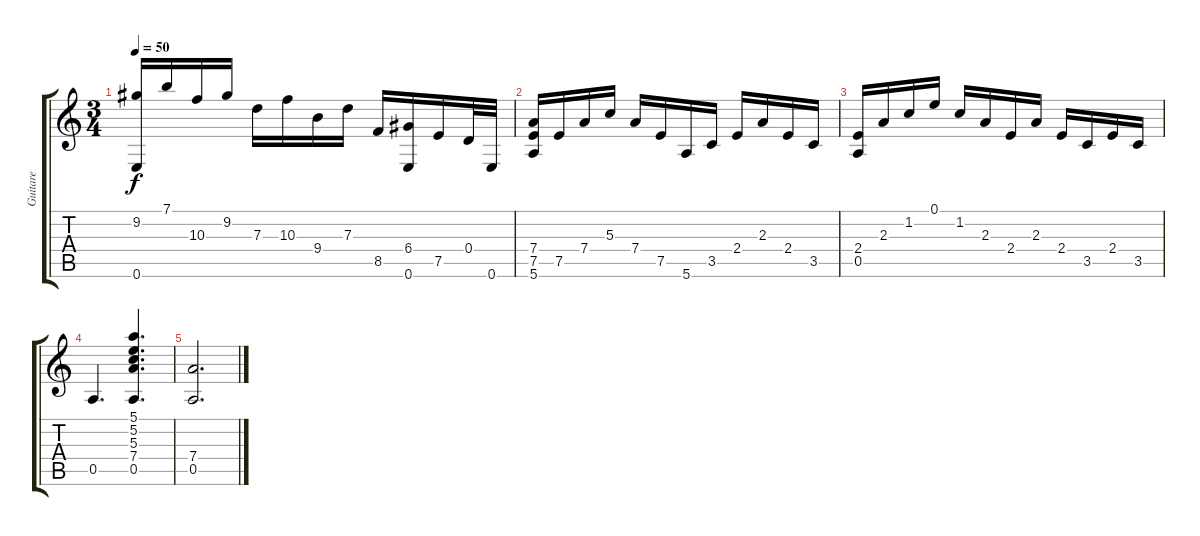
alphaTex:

\track ("Guitare" "Guitare") {instrument acousticguitarsteel}
\staff {score tabs}
\tuning (E4 B3 G3 D3 A2 E2) {hide}
\ts (3 4)
\tempo 50
\clef g2
\ks c
(9.2 0.6).16{dy f} 7.1.16 10.3.16 9.2.16 7.3.16 10.3.16 9.4.16 7.3.16 8.5.16 (6.4 0.6).16 7.5.16 0.4.32 0.6.32 |
(7.4 7.5 5.6).16 7.5.16 7.4.16 5.3.16 7.4.16 7.5.16 5.6.16 3.5.16 2.4.16 2.3.16 2.4.16 3.5.16 |
(2.4 0.5).16 2.3.16 1.2.16 0.1.16 1.2.16 2.3.16 2.4.16 2.3.16 2.4.16 3.5.16 2.4.16 3.5.16 |
0.5.4{d} (5.1 5.2 5.3 7.4 0.5).4{d} |
(7.4 0.5).2{d}
